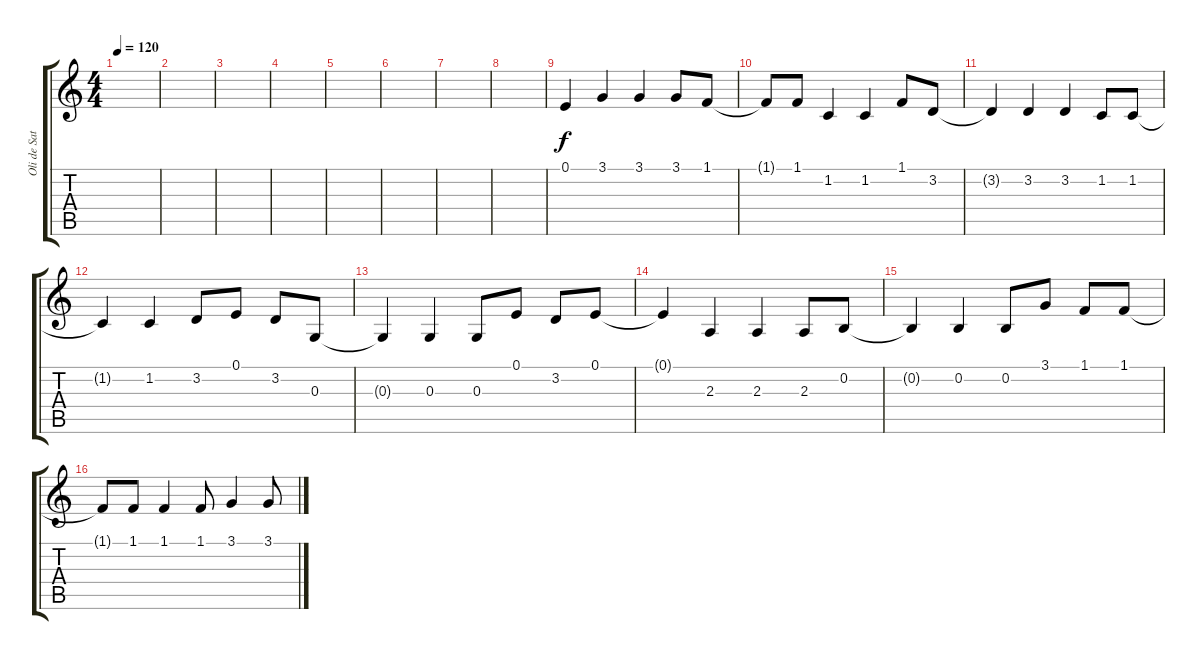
\track ("Oli de Sat" "Oli de Sat") {instrument lead2sawtooth}
\staff {score tabs}
\tuning (E4 B3 G3 D3 A2 E2) {hide}
\ts (4 4)
\tempo 120
\clef g2
\ks c
|
|
|
|
|
|
|
|
0.1.4 3.1.4 3.1.4 3.1.8 1.1.8 |
1.1{t}.8 1.1.8 1.2.4 1.2.4 1.1.8 3.2.8 |
3.2{t}.4 3.2.4 3.2.4 1.2.8 1.2.8 |
1.2{t}.4 1.2.4 3.2.8 0.1.8 3.2.8 0.3.8 |
0.3{t}.4 0.3.4 0.3.8 0.1.8 3.2.8 0.1.8 |
0.1{t}.4 2.3.4 2.3.4 2.3.8 0.2.8 |
0.2{t}.4 0.2.4 0.2.8 3.1.8 1.1.8 1.1.8 |
1.1{t}.8 1.1.8 1.1.4 1.1.8 3.1.4 3.1.8
